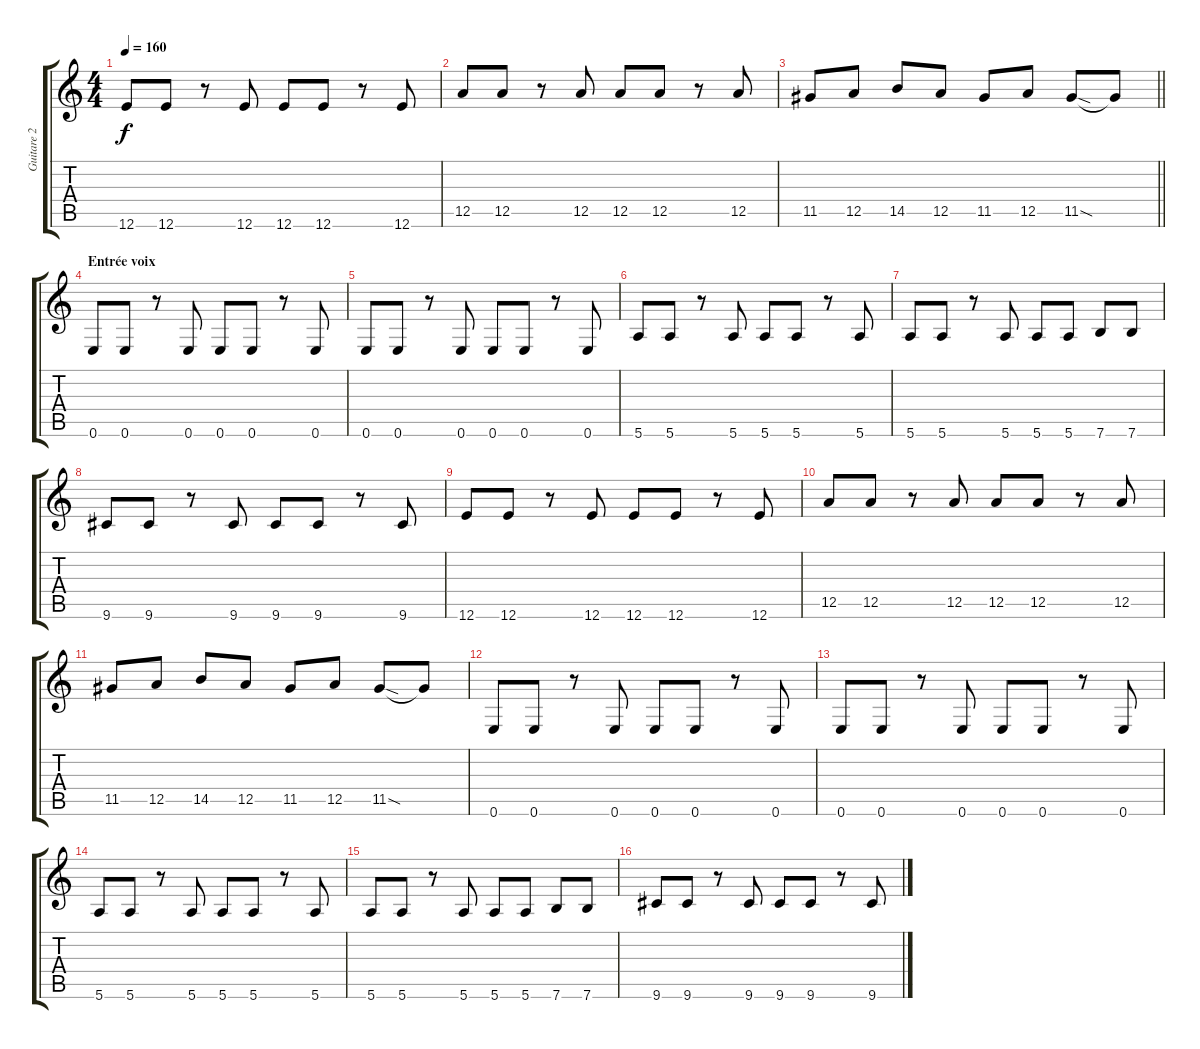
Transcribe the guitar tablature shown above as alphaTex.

\track ("Guitare 2" "Guitare 2") {instrument distortionguitar}
\staff {score tabs}
\tuning (E4 B3 G3 D3 A2 E2) {hide}
\ts (4 4)
\tempo 160
\clef g2
\ks c
12.6.8{dy f} 12.6.8 r.8 12.6.8 12.6.8 12.6.8 r.8 12.6.8 |
12.5.8 12.5.8 r.8 12.5.8 12.5.8 12.5.8 r.8 12.5.8 |
\barLineRight lightlight
11.5.8 12.5.8 14.5.8 12.5.8 11.5.8 12.5.8 11.5{sod}.8 11.5{t}.8 |
\section ("" "Entrée voix")
0.6.8 0.6.8 r.8 0.6.8 0.6.8 0.6.8 r.8 0.6.8 |
0.6.8 0.6.8 r.8 0.6.8 0.6.8 0.6.8 r.8 0.6.8 |
5.6.8 5.6.8 r.8 5.6.8 5.6.8 5.6.8 r.8 5.6.8 |
5.6.8 5.6.8 r.8 5.6.8 5.6.8 5.6.8 7.6.8 7.6.8 |
9.6.8 9.6.8 r.8 9.6.8 9.6.8 9.6.8 r.8 9.6.8 |
12.6.8 12.6.8 r.8 12.6.8 12.6.8 12.6.8 r.8 12.6.8 |
12.5.8 12.5.8 r.8 12.5.8 12.5.8 12.5.8 r.8 12.5.8 |
11.5.8 12.5.8 14.5.8 12.5.8 11.5.8 12.5.8 11.5{sod}.8 11.5{t}.8 |
0.6.8 0.6.8 r.8 0.6.8 0.6.8 0.6.8 r.8 0.6.8 |
0.6.8 0.6.8 r.8 0.6.8 0.6.8 0.6.8 r.8 0.6.8 |
5.6.8 5.6.8 r.8 5.6.8 5.6.8 5.6.8 r.8 5.6.8 |
5.6.8 5.6.8 r.8 5.6.8 5.6.8 5.6.8 7.6.8 7.6.8 |
9.6.8 9.6.8 r.8 9.6.8 9.6.8 9.6.8 r.8 9.6.8
